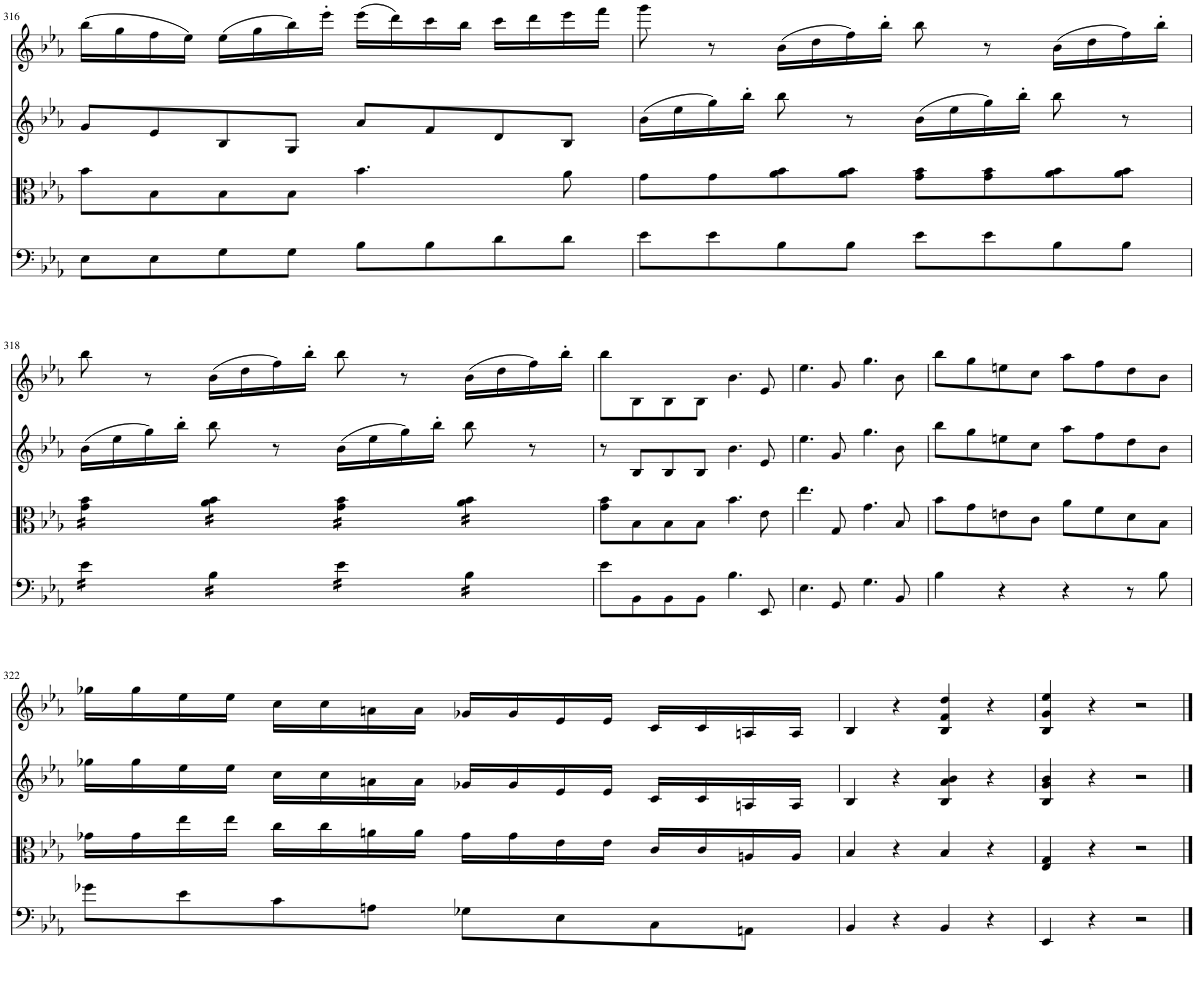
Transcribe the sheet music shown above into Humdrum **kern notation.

**kern	**kern	**kern	**kern
*part4	*part3	*part2	*part1
*staff4	*staff3	*staff2	*staff1
*I"Piano	*I"Piano	*I"Piano	*I"Piano
*I'Pno	*I'Pno	*I'Pno	*I'Pno
!!LO:PB:g=z
*clefF4	*clefC3	*clefG2	*clefG2
*k[b-e-a-]	*k[b-e-a-]	*k[b-e-a-]	*k[b-e-a-]
*M4/4	*M4/4	*M4/4	*M4/4
*met(c)	*met(c)	*met(c)	*met(c)
=316	=316	=316	=316
8E-\L	8b-\L	8g/L	(16bb-\LL
.	.	.	16gg\
8E-\	8B-\	8e-/	16ff\
.	.	.	16ee-\JJ)
8G\	8B-\	8B-/	(16ee-\LL
.	.	.	16gg\
8G\J	8B-\J	8G/J	16bb-\)
.	.	.	16eee-'\JJ
8B-\L	4.b-\	8a-/L	(16eee-\LL
.	.	.	16ddd\)
8B-\	.	8f/	16ccc\
.	.	.	16bb-\JJ
8d\	.	8d/	16ccc\LL
.	.	.	16ddd\
8d\J	8a-\	8B-/J	16eee-\
.	.	.	16fff\JJ
=317	=317	=317	=317
8e-\L	8g\L	(16b-\LL	8ggg\
.	.	16ee-\	.
8e-\	8g\	16gg\)	8r
.	.	16bb-'\JJ	.
8B-\	8a-\ 8b-\	8bb-\	(16b-\LL
.	.	.	16dd\
8B-\J	8a-\ 8b-\J	8r	16ff\)
.	.	.	16bb-'\JJ
8e-\L	8g\ 8b-\L	(16b-\LL	8bb-\
.	.	16ee-\	.
8e-\	8g\ 8b-\	16gg\)	8r
.	.	16bb-'\JJ	.
8B-\	8a-\ 8b-\	8bb-\	(16b-\LL
.	.	.	16dd\
8B-\J	8a-\ 8b-\J	8r	16ff\)
.	.	.	16bb-'\JJ
!!LO:LB:g=z
=318	=318	=318	=318
*tremolo	*	*	*
*	*tremolo	*	*
16e-\LL	16g\ 16b-\LL	(16b-\LL	8bb-\
16e-\	16g\ 16b-\	16ee-\	.
16e-\	16g\ 16b-\	16gg\)	8r
16e-\JJ	16g\ 16b-\JJ	16bb-'\JJ	.
16B-\LL	16a-\ 16b-\LL	8bb-\	(16b-\LL
16B-\	16a-\ 16b-\	.	16dd\
16B-\	16a-\ 16b-\	8r	16ff\)
16B-\JJ	16a-\ 16b-\JJ	.	16bb-'\JJ
16e-\LL	16g\ 16b-\LL	(16b-\LL	8bb-\
16e-\	16g\ 16b-\	16ee-\	.
16e-\	16g\ 16b-\	16gg\)	8r
16e-\JJ	16g\ 16b-\JJ	16bb-'\JJ	.
16B-\LL	16a-\ 16b-\LL	8bb-\	(16b-\LL
16B-\	16a-\ 16b-\	.	16dd\
16B-\	16a-\ 16b-\	8r	16ff\)
16B-\JJ	16a-\ 16b-\JJ	.	16bb-'\JJ
*	*Xtremolo	*	*
*Xtremolo	*	*	*
=319	=319	=319	=319
8e-\L	8g\ 8b-\L	8r	8bb-\L
8BB-\	8B-\	8B-/L	8B-\
8BB-\	8B-\	8B-/	8B-\
8BB-\J	8B-\J	8B-/J	8B-\J
4.B-\	4.b-\	4.b-\	4.b-\
8EE-/	8e-\	8e-/	8e-/
=320	=320	=320	=320
4.E-\	4.ee-\	4.ee-\	4.ee-\
8GG/	8G/	8g/	8g/
4.G\	4.g\	4.gg\	4.gg\
8BB-/	8B-/	8b-\	8b-\
=321	=321	=321	=321
4B-\	8b-\L	8bb-\L	8bb-\L
.	8g\	8gg\	8gg\
4r	8en\	8een\	8een\
.	8c\J	8cc\J	8cc\J
4r	8a-\L	8aa-\L	8aa-\L
.	8f\	8ff\	8ff\
8r	8d\	8dd\	8dd\
8B-\	8B-\J	8b-\J	8b-\J
!!LO:LB:g=z
=322	=322	=322	=322
8g-X\L	16g-X\LL	16gg-X\LL	16gg-X\LL
.	16g-\	16gg-\	16gg-\
8e-\	16ee-\	16ee-\	16ee-\
.	16ee-\JJ	16ee-\JJ	16ee-\JJ
8c\	16cc\LL	16cc\LL	16cc\LL
.	16cc\	16cc\	16cc\
8An\J	16an\	16an\	16an\
.	16a\JJ	16a\JJ	16a\JJ
8G-X\L	16g-\LL	16g-X/LL	16g-X/LL
.	16g-\	16g-/	16g-/
8E-\	16e-\	16e-/	16e-/
.	16e-\JJ	16e-/JJ	16e-/JJ
8C\	16c/LL	16c/LL	16c/LL
.	16c/	16c/	16c/
8AAn\J	16An/	16An/	16An/
.	16A/JJ	16A/JJ	16A/JJ
=323	=323	=323	=323
4BB-/	4B-/	4B-/	4B-/
4r	4r	4r	4r
4BB-/	4B-/	4B-/ 4a-/ 4b-/	4B-/ 4f/ 4dd/
4r	4r	4r	4r
=324	=324	=324	=324
4EE-/	4E-/ 4G/	4B-/ 4g/ 4b-/	4B-/ 4g/ 4ee-/
4r	4r	4r	4r
2r	2r	2r	2r
==	==	==	==
*-	*-	*-	*-
